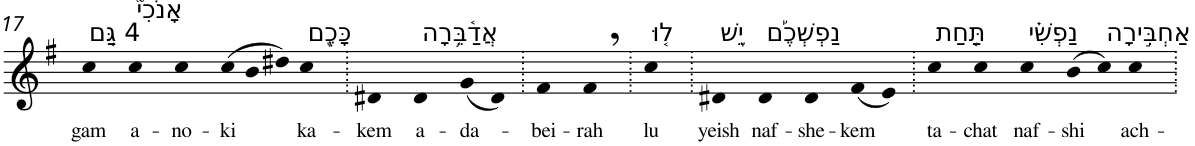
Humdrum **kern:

**kern	**text
*part1	*part1
*staff1	*staff1
*I"Piano	*
*I'Pno	*
!!LO:PB:g=z
*clefG2	*
*k[f#]	*
*G:	*
=17	=17
!LO:TX:a:t=4 גַּ֤ם	!
!	!LO:LY:b
4cc	gam
!LO:TX:a:t=אָנֹכִי֮	!
!	!LO:LY:b
4cc	a-
!	!LO:LY:b
4cc	-no-
!	!LO:LY:b
(12cc	-ki
12b	.
12dd#X)	.
!LO:TX:a:t=כָּכֶ֪ם	!
!	!LO:LY:b
4cc	ka-
=18.	=18.
!	!LO:LY:b
4d#X	-kem
!LO:TX:a:t=אֲדַ֫בֵּ֥רָה	!
!	!LO:LY:b
4d#	a-
!	!LO:LY:b
(8g	-da-
8d#)	.
=19.	=19.
!	!LO:LY:b
4f#	-bei-
!	!LO:LY:b
4f#,	-rah
=20.	=20.
!LO:TX:a:t=ל֤וּ	!
!	!LO:LY:b
4cc	lu
=21.	=21.
!LO:TX:a:t=יֵ֪שׁ	!
!	!LO:LY:b
4d#X	yeish
!LO:TX:a:t=נַפְשְׁכֶ֡ם	!
!	!LO:LY:b
4d#	naf-
!	!LO:LY:b
4d#	-she-
!	!LO:LY:b
(8f#	-kem
8e)	.
=22.	=22.
!LO:TX:a:t=תַּ֤חַת	!
!	!LO:LY:b
4cc	ta-
!	!LO:LY:b
4cc	-chat
!LO:TX:a:t=נַפְשִׁ֗י	!
!	!LO:LY:b
4cc	naf-
!	!LO:LY:b
(8b	-shi
8cc)	.
!LO:TX:a:t=אַחְבִּ֣ירָה	!
!	!LO:LY:b
4cc	ach-
=.	=.
*-	*-
